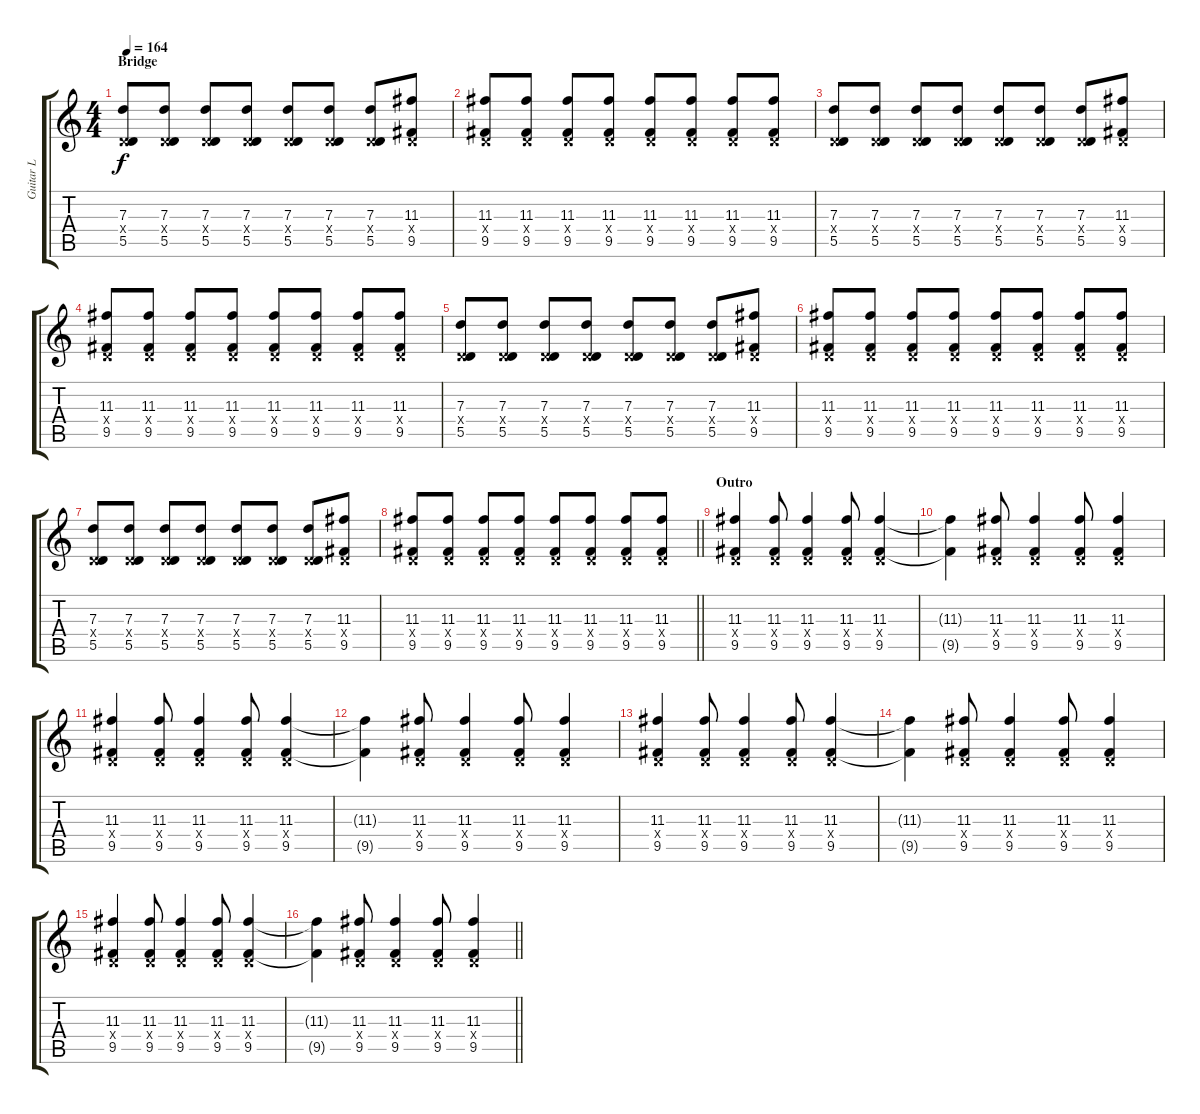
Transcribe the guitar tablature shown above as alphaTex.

\track ("Guitar L" "Guitar L") {instrument overdrivenguitar}
\staff {score tabs}
\tuning (E4 B3 G3 D3 A2 E2) {hide}
\ts (4 4)
\section ("" "Bridge")
\tempo 164
\clef g2
\ks c
(7.3 0.4{x} 5.5).8{dy f} (7.3 0.4{x} 5.5).8 (7.3 0.4{x} 5.5).8 (7.3 0.4{x} 5.5).8 (7.3 0.4{x} 5.5).8 (7.3 0.4{x} 5.5).8 (7.3 0.4{x} 5.5).8 (11.3 0.4{x} 9.5).8 |
(11.3 0.4{x} 9.5).8 (11.3 0.4{x} 9.5).8 (11.3 0.4{x} 9.5).8 (11.3 0.4{x} 9.5).8 (11.3 0.4{x} 9.5).8 (11.3 0.4{x} 9.5).8 (11.3 0.4{x} 9.5).8 (11.3 0.4{x} 9.5).8 |
(7.3 0.4{x} 5.5).8 (7.3 0.4{x} 5.5).8 (7.3 0.4{x} 5.5).8 (7.3 0.4{x} 5.5).8 (7.3 0.4{x} 5.5).8 (7.3 0.4{x} 5.5).8 (7.3 0.4{x} 5.5).8 (11.3 0.4{x} 9.5).8 |
(11.3 0.4{x} 9.5).8 (11.3 0.4{x} 9.5).8 (11.3 0.4{x} 9.5).8 (11.3 0.4{x} 9.5).8 (11.3 0.4{x} 9.5).8 (11.3 0.4{x} 9.5).8 (11.3 0.4{x} 9.5).8 (11.3 0.4{x} 9.5).8 |
(7.3 0.4{x} 5.5).8 (7.3 0.4{x} 5.5).8 (7.3 0.4{x} 5.5).8 (7.3 0.4{x} 5.5).8 (7.3 0.4{x} 5.5).8 (7.3 0.4{x} 5.5).8 (7.3 0.4{x} 5.5).8 (11.3 0.4{x} 9.5).8 |
(11.3 0.4{x} 9.5).8 (11.3 0.4{x} 9.5).8 (11.3 0.4{x} 9.5).8 (11.3 0.4{x} 9.5).8 (11.3 0.4{x} 9.5).8 (11.3 0.4{x} 9.5).8 (11.3 0.4{x} 9.5).8 (11.3 0.4{x} 9.5).8 |
(7.3 0.4{x} 5.5).8 (7.3 0.4{x} 5.5).8 (7.3 0.4{x} 5.5).8 (7.3 0.4{x} 5.5).8 (7.3 0.4{x} 5.5).8 (7.3 0.4{x} 5.5).8 (7.3 0.4{x} 5.5).8 (11.3 0.4{x} 9.5).8 |
\barLineRight lightlight
(11.3 0.4{x} 9.5).8 (11.3 0.4{x} 9.5).8 (11.3 0.4{x} 9.5).8 (11.3 0.4{x} 9.5).8 (11.3 0.4{x} 9.5).8 (11.3 0.4{x} 9.5).8 (11.3 0.4{x} 9.5).8 (11.3 0.4{x} 9.5).8 |
\section ("" "Outro")
(11.3 0.4{x} 9.5).4 (11.3 0.4{x} 9.5).8 (11.3 0.4{x} 9.5).4 (11.3 0.4{x} 9.5).8 (11.3 0.4{x} 9.5).4 |
(11.3{t} 9.5{t}).4 (11.3 0.4{x} 9.5).8 (11.3 0.4{x} 9.5).4 (11.3 0.4{x} 9.5).8 (11.3 0.4{x} 9.5).4 |
(11.3 0.4{x} 9.5).4 (11.3 0.4{x} 9.5).8 (11.3 0.4{x} 9.5).4 (11.3 0.4{x} 9.5).8 (11.3 0.4{x} 9.5).4 |
(11.3{t} 9.5{t}).4 (11.3 0.4{x} 9.5).8 (11.3 0.4{x} 9.5).4 (11.3 0.4{x} 9.5).8 (11.3 0.4{x} 9.5).4 |
(11.3 0.4{x} 9.5).4 (11.3 0.4{x} 9.5).8 (11.3 0.4{x} 9.5).4 (11.3 0.4{x} 9.5).8 (11.3 0.4{x} 9.5).4 |
(11.3{t} 9.5{t}).4 (11.3 0.4{x} 9.5).8 (11.3 0.4{x} 9.5).4 (11.3 0.4{x} 9.5).8 (11.3 0.4{x} 9.5).4 |
(11.3 0.4{x} 9.5).4 (11.3 0.4{x} 9.5).8 (11.3 0.4{x} 9.5).4 (11.3 0.4{x} 9.5).8 (11.3 0.4{x} 9.5).4 |
\barLineRight lightlight
(11.3{t} 9.5{t}).4 (11.3 0.4{x} 9.5).8 (11.3 0.4{x} 9.5).4 (11.3 0.4{x} 9.5).8 (11.3 0.4{x} 9.5).4
